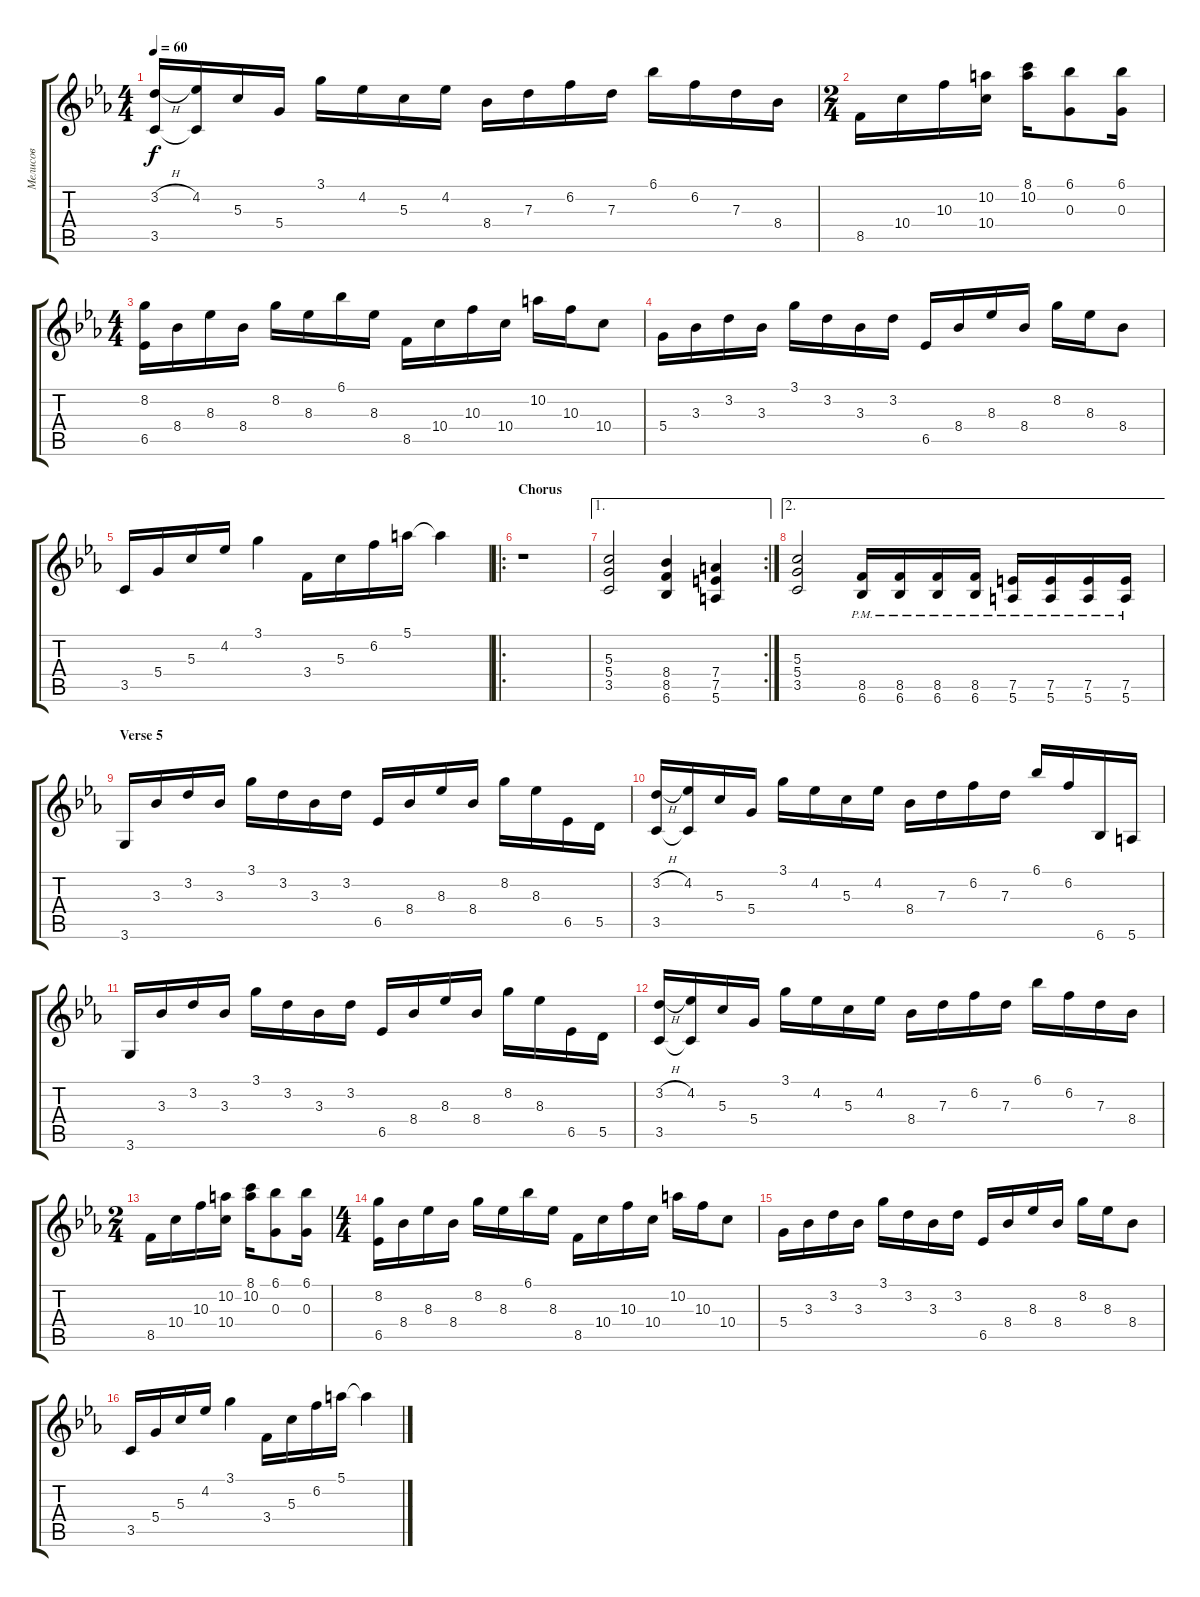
\track ("Мелисов" "Мелисов") {instrument acousticguitarnylon}
\staff {score tabs}
\tuning (E4 B3 G3 D3 A2 E2) {hide}
\ts (4 4)
\tempo 60
\clef g2
\ks eb
(3.2{h} 3.5).16{dy f} (4.2 3.5{t}).16 5.3.16 5.4.16 3.1.16 4.2.16 5.3.16 4.2.16 8.4.16 7.3.16 6.2.16 7.3.16 6.1.16 6.2.16 7.3.16 8.4.16 |
\ts (2 4)
8.5.16 10.4.16 10.3.16 (10.2 10.4).16 (8.1 10.2).16 (6.1 0.3).8 (6.1 0.3).16 |
\ts (4 4)
(8.2 6.5).16 8.4.16 8.3.16 8.4.16 8.2.16 8.3.16 6.1.16 8.3.16 8.5.16 10.4.16 10.3.16 10.4.16 10.2.16 10.3.16 10.4.8 |
5.4.16 3.3.16 3.2.16 3.3.16 3.1.16 3.2.16 3.3.16 3.2.16 6.5.16 8.4.16 8.3.16 8.4.16 8.2.16 8.3.16 8.4.8 |
3.5.16 5.4.16 5.3.16 4.2.16 3.1.4 3.4.16 5.3.16 6.2.16 5.1.16 5.1{t}.4 |
\ro
\section ("" "Chorus ")
r.1 |
\ae 1
\rc 2
(5.3 5.4 3.5).2{instrument distortionguitar} (8.4 8.5 6.6).4 (7.4 7.5 5.6).4 |
\ae 2
(5.3 5.4 3.5).2 (8.5 6.6{pm}).16 (8.5 6.6{pm}).16 (8.5 6.6{pm}).16 (8.5 6.6{pm}).16 (7.5 5.6{pm}).16 (7.5 5.6{pm}).16 (7.5 5.6{pm}).16 (7.5 5.6{pm}).16 |
\section ("" "Verse 5")
3.6.16{instrument acousticguitarnylon} 3.3.16 3.2.16 3.3.16 3.1.16 3.2.16 3.3.16 3.2.16 6.5.16 8.4.16 8.3.16 8.4.16 8.2.16 8.3.16 6.5.16 5.5.16 |
(3.2{h} 3.5).16 (4.2 3.5{t}).16 5.3.16 5.4.16 3.1.16 4.2.16 5.3.16 4.2.16 8.4.16 7.3.16 6.2.16 7.3.16 6.1.16 6.2.16 6.6.16 5.6.16 |
3.6.16 3.3.16 3.2.16 3.3.16 3.1.16 3.2.16 3.3.16 3.2.16 6.5.16 8.4.16 8.3.16 8.4.16 8.2.16 8.3.16 6.5.16 5.5.16 |
(3.2{h} 3.5).16 (4.2 3.5{t}).16 5.3.16 5.4.16 3.1.16 4.2.16 5.3.16 4.2.16 8.4.16 7.3.16 6.2.16 7.3.16 6.1.16 6.2.16 7.3.16 8.4.16 |
\ts (2 4)
8.5.16 10.4.16 10.3.16 (10.2 10.4).16 (8.1 10.2).16 (6.1 0.3).8 (6.1 0.3).16 |
\ts (4 4)
(8.2 6.5).16 8.4.16 8.3.16 8.4.16 8.2.16 8.3.16 6.1.16 8.3.16 8.5.16 10.4.16 10.3.16 10.4.16 10.2.16 10.3.16 10.4.8 |
5.4.16 3.3.16 3.2.16 3.3.16 3.1.16 3.2.16 3.3.16 3.2.16 6.5.16 8.4.16 8.3.16 8.4.16 8.2.16 8.3.16 8.4.8 |
3.5.16 5.4.16 5.3.16 4.2.16 3.1.4 3.4.16 5.3.16 6.2.16 5.1.16 5.1{t}.4
